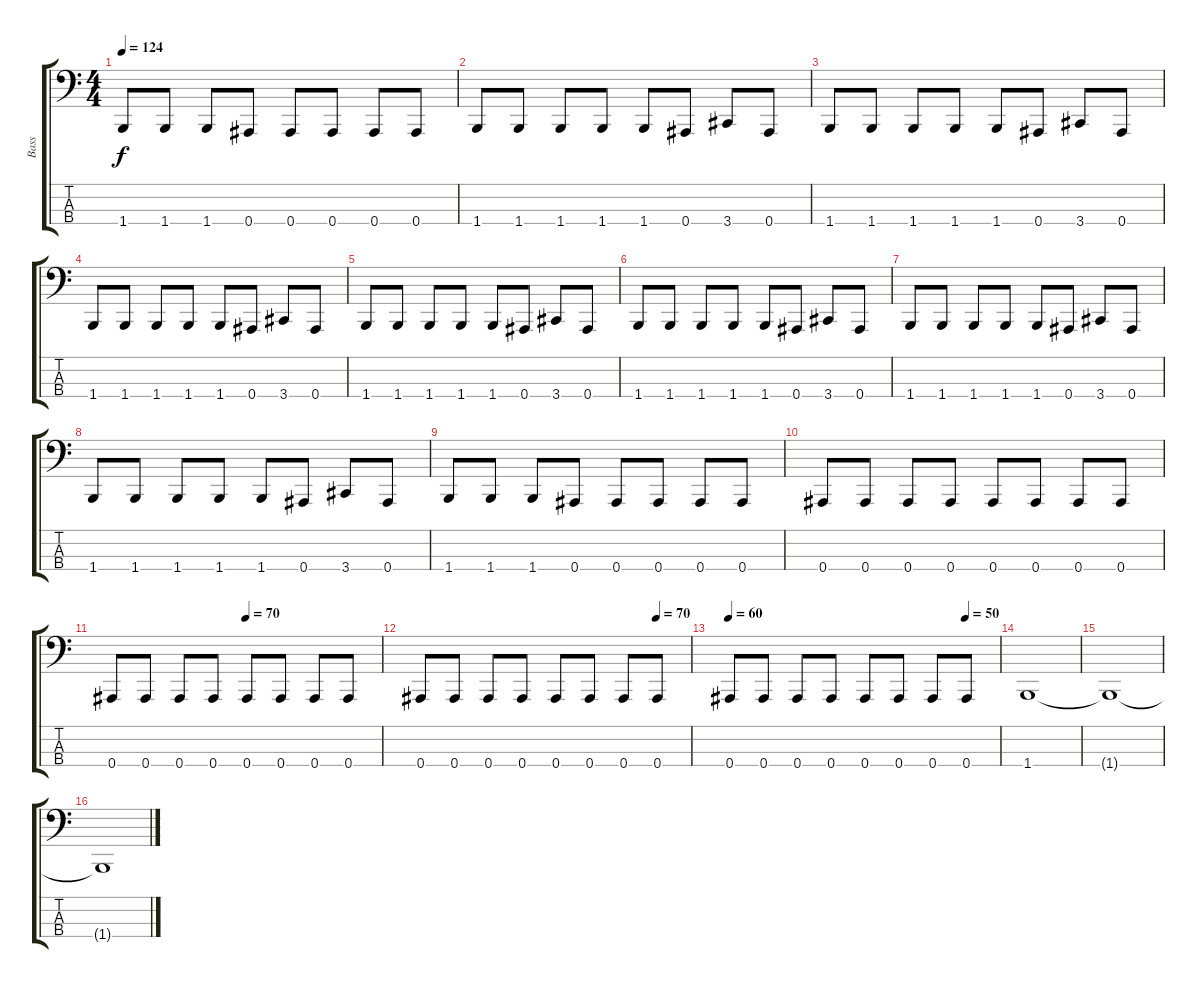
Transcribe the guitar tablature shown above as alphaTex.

\track ("Bass" "Bass") {instrument electricbasspick}
\staff {score tabs}
\tuning (Eb2 Bb1 F1 Bb0) {hide}
\ts (4 4)
\tempo 124
\clef f4
\ks c
1.4.8{dy f} 1.4.8 1.4.8 0.4.8 0.4.8 0.4.8 0.4.8 0.4.8 |
1.4.8 1.4.8 1.4.8 1.4.8 1.4.8 0.4.8 3.4.8 0.4.8 |
1.4.8 1.4.8 1.4.8 1.4.8 1.4.8 0.4.8 3.4.8 0.4.8 |
1.4.8 1.4.8 1.4.8 1.4.8 1.4.8 0.4.8 3.4.8 0.4.8 |
1.4.8 1.4.8 1.4.8 1.4.8 1.4.8 0.4.8 3.4.8 0.4.8 |
1.4.8 1.4.8 1.4.8 1.4.8 1.4.8 0.4.8 3.4.8 0.4.8 |
1.4.8 1.4.8 1.4.8 1.4.8 1.4.8 0.4.8 3.4.8 0.4.8 |
1.4.8 1.4.8 1.4.8 1.4.8 1.4.8 0.4.8 3.4.8 0.4.8 |
1.4.8 1.4.8 1.4.8 0.4.8 0.4.8 0.4.8 0.4.8 0.4.8 |
0.4.8 0.4.8 0.4.8 0.4.8 0.4.8 0.4.8 0.4.8 0.4.8 |
\tempo (70 0.5)
0.4.8 0.4.8 0.4.8 0.4.8 0.4.8 0.4.8 0.4.8 0.4.8 |
\tempo (70 0.875)
0.4.8 0.4.8 0.4.8 0.4.8 0.4.8 0.4.8 0.4.8 0.4.8 |
\tempo 60
\tempo (50 0.875)
0.4.8 0.4.8 0.4.8 0.4.8 0.4.8 0.4.8 0.4.8 0.4.8 |
1.4.1{volume 0} |
1.4{t}.1 |
1.4{t}.1
